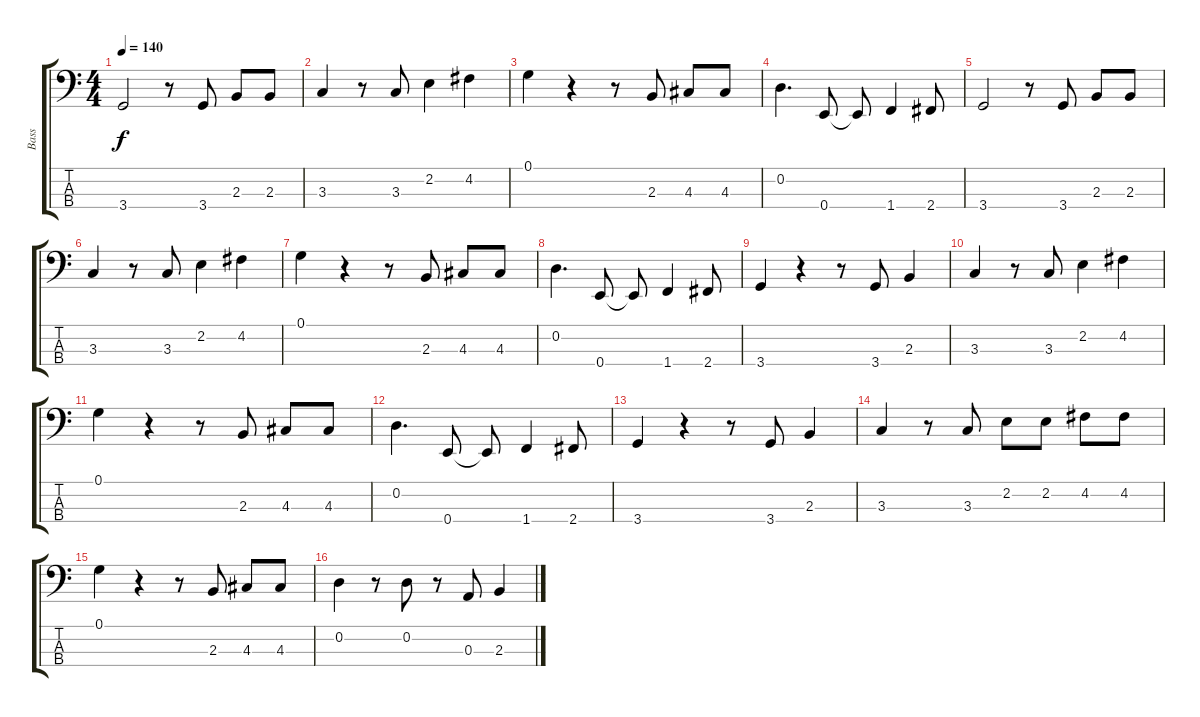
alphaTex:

\track ("Bass" "Bass") {instrument electricbasspick}
\staff {score tabs}
\tuning (G2 D2 A1 E1) {hide}
\ts (4 4)
\tempo 140
\clef f4
\ks c
3.4.2{dy f} r.8 3.4.8 2.3.8 2.3.8 |
3.3.4 r.8 3.3.8 2.2.4 4.2.4 |
0.1.4 r.4 r.8 2.3.8 4.3.8 4.3.8 |
0.2.4{d} 0.4.8 0.4{t}.8 1.4.4 2.4.8 |
3.4.2 r.8 3.4.8 2.3.8 2.3.8 |
3.3.4 r.8 3.3.8 2.2.4 4.2.4 |
0.1.4 r.4 r.8 2.3.8 4.3.8 4.3.8 |
0.2.4{d} 0.4.8 0.4{t}.8 1.4.4 2.4.8 |
3.4.4 r.4 r.8 3.4.8 2.3.4 |
3.3.4 r.8 3.3.8 2.2.4 4.2.4 |
0.1.4 r.4 r.8 2.3.8 4.3.8 4.3.8 |
0.2.4{d} 0.4.8 0.4{t}.8 1.4.4 2.4.8 |
3.4.4 r.4 r.8 3.4.8 2.3.4 |
3.3.4 r.8 3.3.8 2.2.8 2.2.8 4.2.8 4.2.8 |
0.1.4 r.4 r.8 2.3.8 4.3.8 4.3.8 |
0.2.4 r.8 0.2.8 r.8 0.3.8 2.3.4
